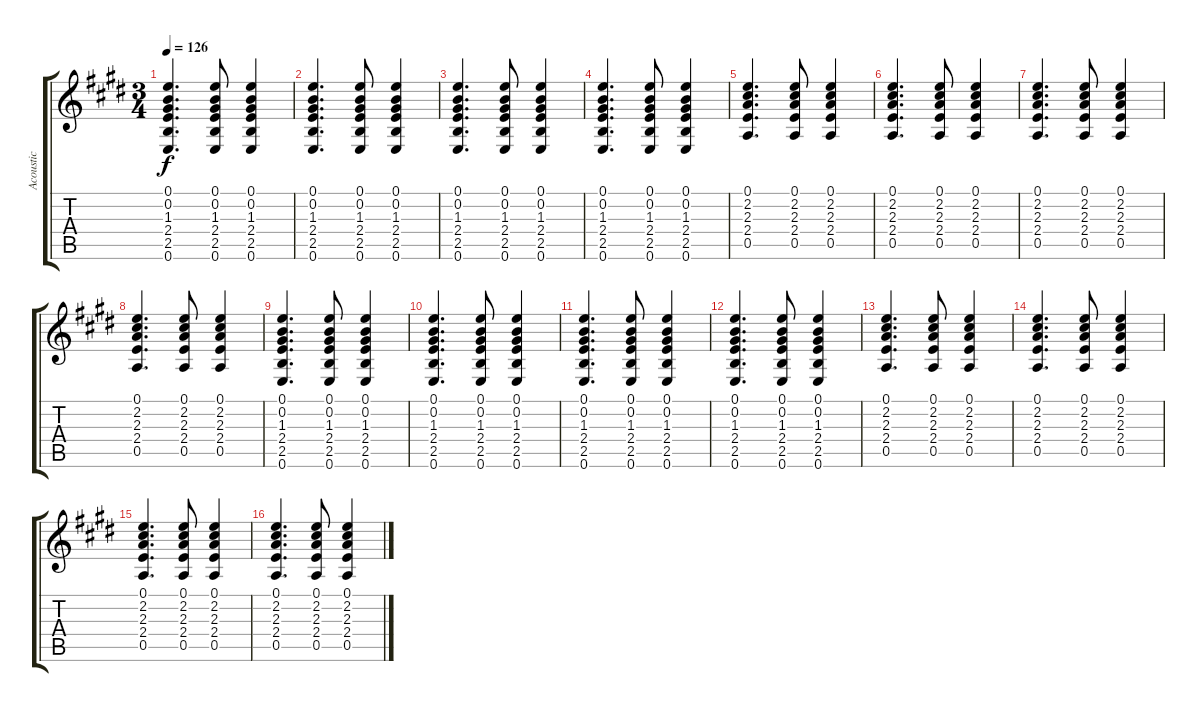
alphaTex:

\track ("Acoustic" "Acoustic") {instrument acousticguitarsteel}
\staff {score tabs}
\tuning (E4 B3 G3 D3 A2 E2) {hide}
\ts (3 4)
\tempo 126
\clef g2
\ks c#minor
(0.1 0.2 1.3 2.4 2.5 0.6).4{d dy f} (0.1 0.2 1.3 2.4 2.5 0.6).8 (0.1 0.2 1.3 2.4 2.5 0.6).4 |
(0.1 0.2 1.3 2.4 2.5 0.6).4{d} (0.1 0.2 1.3 2.4 2.5 0.6).8 (0.1 0.2 1.3 2.4 2.5 0.6).4 |
(0.1 0.2 1.3 2.4 2.5 0.6).4{d} (0.1 0.2 1.3 2.4 2.5 0.6).8 (0.1 0.2 1.3 2.4 2.5 0.6).4 |
(0.1 0.2 1.3 2.4 2.5 0.6).4{d} (0.1 0.2 1.3 2.4 2.5 0.6).8 (0.1 0.2 1.3 2.4 2.5 0.6).4 |
(0.1 2.2 2.3 2.4 0.5).4{d} (0.1 2.2 2.3 2.4 0.5).8 (0.1 2.2 2.3 2.4 0.5).4 |
(0.1 2.2 2.3 2.4 0.5).4{d} (0.1 2.2 2.3 2.4 0.5).8 (0.1 2.2 2.3 2.4 0.5).4 |
(0.1 2.2 2.3 2.4 0.5).4{d} (0.1 2.2 2.3 2.4 0.5).8 (0.1 2.2 2.3 2.4 0.5).4 |
(0.1 2.2 2.3 2.4 0.5).4{d} (0.1 2.2 2.3 2.4 0.5).8 (0.1 2.2 2.3 2.4 0.5).4 |
(0.1 0.2 1.3 2.4 2.5 0.6).4{d} (0.1 0.2 1.3 2.4 2.5 0.6).8 (0.1 0.2 1.3 2.4 2.5 0.6).4 |
(0.1 0.2 1.3 2.4 2.5 0.6).4{d} (0.1 0.2 1.3 2.4 2.5 0.6).8 (0.1 0.2 1.3 2.4 2.5 0.6).4 |
(0.1 0.2 1.3 2.4 2.5 0.6).4{d} (0.1 0.2 1.3 2.4 2.5 0.6).8 (0.1 0.2 1.3 2.4 2.5 0.6).4 |
(0.1 0.2 1.3 2.4 2.5 0.6).4{d} (0.1 0.2 1.3 2.4 2.5 0.6).8 (0.1 0.2 1.3 2.4 2.5 0.6).4 |
(0.1 2.2 2.3 2.4 0.5).4{d} (0.1 2.2 2.3 2.4 0.5).8 (0.1 2.2 2.3 2.4 0.5).4 |
(0.1 2.2 2.3 2.4 0.5).4{d} (0.1 2.2 2.3 2.4 0.5).8 (0.1 2.2 2.3 2.4 0.5).4 |
(0.1 2.2 2.3 2.4 0.5).4{d} (0.1 2.2 2.3 2.4 0.5).8 (0.1 2.2 2.3 2.4 0.5).4 |
(0.1 2.2 2.3 2.4 0.5).4{d} (0.1 2.2 2.3 2.4 0.5).8 (0.1 2.2 2.3 2.4 0.5).4
